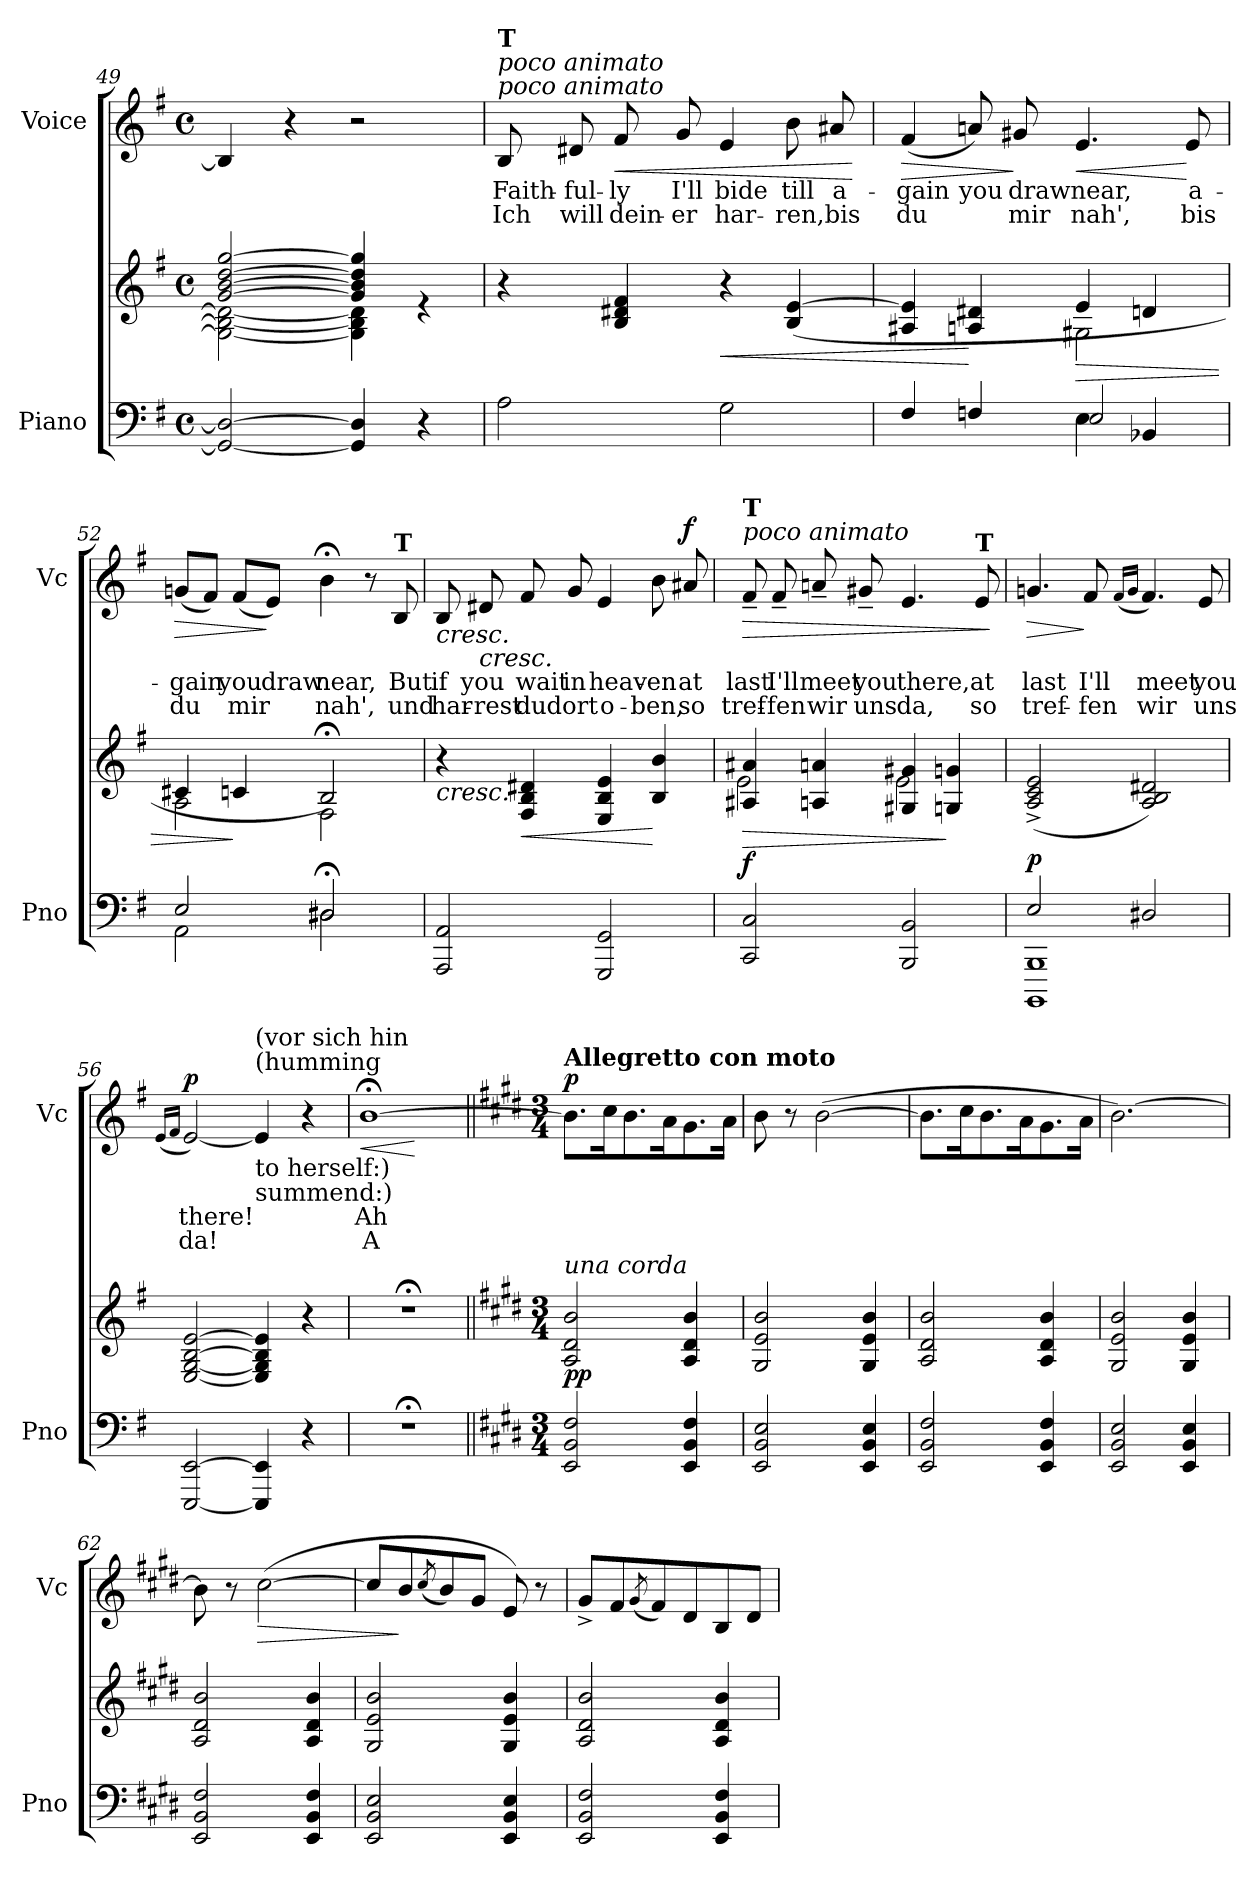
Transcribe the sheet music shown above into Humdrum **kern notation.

**kern	**kern	**dynam	**kern	**text	**text	**dynam
*part2	*part2	*part2	*part1	*part1	*part1	*part1
*staff3	*staff2	*staff2/3	*staff1	*staff1	*staff1	*staff1
*I"Piano	*	*	*I"Voice	*	*	*
*I'Pno	*	*	*I'Vc	*	*	*
*clefF4	*clefG2	*	*clefG2	*	*	*
*k[f#]	*k[f#]	*	*k[f#]	*	*	*
*M4/4	*M4/4	*	*M4/4	*	*	*
*met(c)	*met(c)	*	*met(c)	*	*	*
=49	=49	=49	=49	=49	=49	=49
*	*^	*	*	*	*	*
2GG/_ 2D/_	[2g/ [2b/ [2dd/ [2gg/	2G\_ 2B\_ 2d\_	.	4B/]	.	.	.
.	.	.	.	4r	.	.	.
4GG/] 4D/]	4g/] 4b/] 4dd/] 4gg/]	4G\] 4B\] 4d\]	.	2r	.	.	.
4r	4re	4ryy	.	.	.	.	.
=50	=50	=50	=50	=50	=50	=50	=50
!	!	!	!	!LO:TX:a:i:t=poco animato	!	!	!
!	!	!	!	!LO:TX:a:i:t=poco animato	!	!	!
!	!	!	!	!LO:TX:a:B:t=T	!	!	!
!	!	!	!	!	!LO:LY:b	!LO:LY:b	!
*	*v	*v	*	*	*	*	*
2A\	4r	.	8B/	-Faith-	Ich	.
!	!	!	!	!LO:LY:b	!LO:LY:b	!
.	.	.	8d#X/	-ful-	will	.
!	!	!	!	!LO:LY:b	!LO:LY:b	!LO:HP:b
.	4B/ 4d#X/ 4f#/	.	8f#/	-ly	dein-	<
!	!	!	!	!LO:LY:b	!LO:LY:b	!
.	.	.	8g/	I'll	-er	.
!	!	!LO:HP:b	!	!LO:LY:b	!LO:LY:b	!
2G\	4r	<	4e/	bide	har-	.
!	!	!	!	!LO:LY:b	!LO:LY:b	!
.	(4B/ [4e/	.	8b\	till	-ren,	.
!	!	!	!	!LO:LY:b	!LO:LY:b	!
.	.	.	8a#X/	a-	bis	.
.	.	.	.	.	.	[
!!LO:LB:g=z
=51	=51	=51	=51	=51	=51	=51
*^	*^	*	*	*	*	*
!	!	!	!	!	!	!LO:LY:b	!LO:LY:b	!LO:HP:b
4F#/	2ryy	4A#X/ 4e/]	2ryy	.	(4f#/	-gain	du	>
!	!	!	!	!	!	!LO:LY:b	!	!
4Fn/	.	4An/ 4d#X/	.	[	8an/)	you	.	.
!	!	!	!	!	!	!LO:LY:b	!LO:LY:b	!
.	.	.	.	.	8g#X/	draw	mir	]
!	!	!	!	!LO:HP:b	!	!LO:LY:b	!LO:LY:b	!LO:HP:b
4E\	2E/	4e/	2G#X\	>	4.e/	near,	nah',	<
4BB-X/	.	4dn/	.	.	.	.	.	.
!	!	!	!	!	!	!LO:LY:b	!LO:LY:b	!
.	.	.	.	.	8e/	a-	bis	[
=52	=52	=52	=52	=52	=52	=52	=52	=52
!	!	!	!	!	!	!LO:LY:b	!LO:LY:b	!LO:HP:b
2E/	2AA\	4c#X/	2A\	.	(8gn/L	-gain	du	>
.	.	.	.	.	8f#/J)	.	.	.
!	!	!	!	!	!	!LO:LY:b	!LO:LY:b	!
.	.	4cn/	.	]	(8f#/L	you	mir	.
!	!	!	!	!	!	!LO:LY:b	!	!
.	.	.	.	.	8e/J)	draw	.	]
!	!	!	!	!	!	!LO:LY:b	!LO:LY:b	!
2D#X;/	2D#\	2B;</)	2F#\	.	4b;<\	near,	nah',	.
.	.	.	.	.	8r	.	.	.
!	!	!	!	!	!LO:TX:a:B:t=T	!	!	!
!	!	!	!	!	!	!LO:LY:b	!LO:LY:b	!
.	.	.	.	.	8B/	But	und	.
*v	*v	*	*	*	*	*	*	*
*	*v	*v	*	*	*	*	*
=53	=53	=53	=53	=53	=53	=53
!	!	!LO:HP:b	!	!LO:LY:b	!LO:LY:b	!LO:HP:b
2AAA/ 2AA/	4r	<	8B/	if	har-	<
!	!	!	!	!LO:LY:b	!LO:LY:b	!LO:HP:b
.	.	.	8d#X/	you	-rest	<
!	!	!LO:HP:b	!	!LO:LY:b	!LO:LY:b	!
.	4F#/ 4B/ 4d#X/	<	8f#/	wait	du	.
!	!	!	!	!LO:LY:b	!LO:LY:b	!
.	.	.	8g/	in	dort	.
!	!	!	!	!LO:LY:b	!LO:LY:b	!
2GGG/ 2GG/	4E/ 4B/ 4e/	.	4e/	heav-	o-	.
!	!	!	!	!LO:LY:b	!LO:LY:b	!
.	4B/ 4b/	[	8b\	-en	-ben,	.
!	!	!	!	!LO:LY:b	!LO:LY:b	!LO:DY:a
.	.	.	8a#X/	at	so	f
.	.	[	.	.	.	[ [
!!LO:PB:g=z
=54	=54	=54	=54	=54	=54	=54
!	!	!	!LO:TX:a:i:t=poco animato	!	!	!
!	!	!	!LO:TX:a:B:t=T	!	!	!
!	!	!LO:HP:b	!	!LO:LY:b	!LO:LY:b	!LO:HP:b
*	*^	*	*	*	*	*
!	!	!	!LO:DY:n=1:a=2	!	!	!	!
2CC/ 2C/	4A#X/ 4a#X/	2e\	> f	8f#~/	last	tref-	>
!	!	!	!	!	!LO:LY:b	!LO:LY:b	!
.	.	.	.	8f#~/	I'll	-fen	.
!	!	!	!	!	!LO:LY:b	!LO:LY:b	!
.	4An/ 4an/	.	.	8an~/	meet	wir	.
!	!	!	!	!	!LO:LY:b	!LO:LY:b	!
.	.	.	.	8g#X~/	you	uns	.
!	!	!	!	!	!LO:LY:b	!LO:LY:b	!
2BBB/ 2BB/	4G#X/ 4g#X/	2e\	.	4.e/	there,	da,	.
.	4Gn/ 4gn/	.	]	.	.	.	.
!	!	!	!	!LO:TX:a:B:t=T	!	!	!
!	!	!	!	!	!LO:LY:b	!LO:LY:b	!
.	.	.	.	8e/	at	so	.
*	*v	*v	*	*	*	*	*
.	.	.	.	.	.	]
=55	=55	=55	=55	=55	=55	=55
*^	*	*	*	*	*	*
!	!	!	!LO:DY:a=2	!	!LO:LY:b	!LO:LY:b	!LO:HP:b
2E/	1BBBB 1BBB	(>2A/^ 2c/^ 2e/^	p	4.gn/	last	tref-	>
!	!	!	!	!	!LO:LY:b	!LO:LY:b	!
.	.	.	.	8f#/	I'll	-fen	]
.	.	.	.	(16qf#/LL	.	.	.
.	.	.	.	16qg/JJ	.	.	.
!	!	!	!	!	!LO:LY:b	!LO:LY:b	!
2D#X/	.	2A/ 2B/ 2d#X/)	.	4.f#/)	meet	wir	.
!	!	!	!	!	!LO:LY:b	!LO:LY:b	!
.	.	.	.	8e/	you	uns	.
*v	*v	*	*	*	*	*	*
=56	=56	=56	=56	=56	=56	=56
.	.	.	(16qe/LL	.	.	.
.	.	.	16qf#/JJ	.	.	.
!	!	!	!	!LO:LY:b	!LO:LY:b	!LO:DY:a
[2EEE/ [2EE/	[2E/ [2G/ [2B/ [2e/	.	[2e/)	there!	da!	p
!	!	!	!LO:TX:a:t=(humming	!	!	!
!	!	!	!LO:TX:b:t=to herself&colon;)	!	!	!
!	!	!	!LO:TX:a:t=(vor sich hin	!	!	!
!	!	!	!LO:TX:b:t=summend&colon;)	!	!	!
4EEE/] 4EE/]	4E/] 4G/] 4B/] 4e/]	.	4e/]	.	.	.
4r	4r	.	4r	.	.	.
=57	=57	=57	=57	=57	=57	=57
!	!	!	!	!LO:LY:b	!LO:LY:b	!LO:HP:b
!	!	!	!	!	!	!LO:HP:n=1:b
1r;<	1r;<	.	[1b;<	-Ah	A	< >
.	.	.	.	.	.	[
!!LO:LB:g=z
=58||	=58||	=58||	=58||	=58||	=58||	=58||
*k[f#c#g#d#]	*k[f#c#g#d#]	*	*k[f#c#g#d#]	*	*	*
*M3/4	*M3/4	*	*M3/4	*	*	*
!	!	!	!LO:TX:a:B:t=Allegretto con moto	!	!	!
!	!LO:TX:a:i:t=una corda	!	!	!	!	!
!	!	!LO:DY:b	!	!	!	!LO:DY:a
2EE/ 2BB/ 2F#/	2A/ 2d#/ 2b/	pp	8.b\L]	.	.	p
.	.	.	16cc#\K	.	.	]
.	.	.	8.b\	.	.	.
.	.	.	16a\K	.	.	.
4EE/ 4BB/ 4F#/	4A/ 4d#/ 4b/	.	8.g#\	.	.	.
.	.	.	16a\Jk	.	.	.
=59	=59	=59	=59	=59	=59	=59
2EE/ 2BB/ 2E/	2G#/ 2e/ 2b/	.	8b\	.	.	.
.	.	.	8r	.	.	.
.	.	.	(>[2b\	.	.	.
4EE/ 4BB/ 4E/	4G#/ 4e/ 4b/	.	.	.	.	.
=60	=60	=60	=60	=60	=60	=60
2EE/ 2BB/ 2F#/	2A/ 2d#/ 2b/	.	8.b\L]	.	.	.
.	.	.	16cc#\K	.	.	.
.	.	.	8.b\	.	.	.
.	.	.	16a\K	.	.	.
4EE/ 4BB/ 4F#/	4A/ 4d#/ 4b/	.	8.g#\	.	.	.
.	.	.	16a\Jk	.	.	.
=61	=61	=61	=61	=61	=61	=61
2EE/ 2BB/ 2E/	2G#/ 2e/ 2b/	.	[2.b\)	.	.	.
4EE/ 4BB/ 4E/	4G#/ 4e/ 4b/	.	.	.	.	.
=62	=62	=62	=62	=62	=62	=62
2EE/ 2BB/ 2F#/	2A/ 2d#/ 2b/	.	8b\]	.	.	.
.	.	.	8r	.	.	.
!	!	!	!	!	!	!LO:HP:b
.	.	.	(>[2cc#\	.	.	>
4EE/ 4BB/ 4F#/	4A/ 4d#/ 4b/	.	.	.	.	.
=63	=63	=63	=63	=63	=63	=63
2EE/ 2BB/ 2E/	2G#/ 2e/ 2b/	.	8cc#/L]	.	.	.
.	.	.	8b/	.	.	]
.	.	.	(8qcc#/	.	.	.
.	.	.	8b/)	.	.	.
.	.	.	8g#/J	.	.	.
4EE/ 4BB/ 4E/	4G#/ 4e/ 4b/	.	8e/)	.	.	.
.	.	.	8r	.	.	.
=64	=64	=64	=64	=64	=64	=64
2EE/ 2BB/ 2F#/	2A/ 2d#/ 2b/	.	8g#^/L	.	.	.
.	.	.	8f#/	.	.	.
.	.	.	(8qg#/	.	.	.
.	.	.	8f#/)	.	.	.
.	.	.	8d#/	.	.	.
4EE/ 4BB/ 4F#/	4A/ 4d#/ 4b/	.	8B/	.	.	.
.	.	.	8d#/J	.	.	.
=	=	=	=	=	=	=
*-	*-	*-	*-	*-	*-	*-
